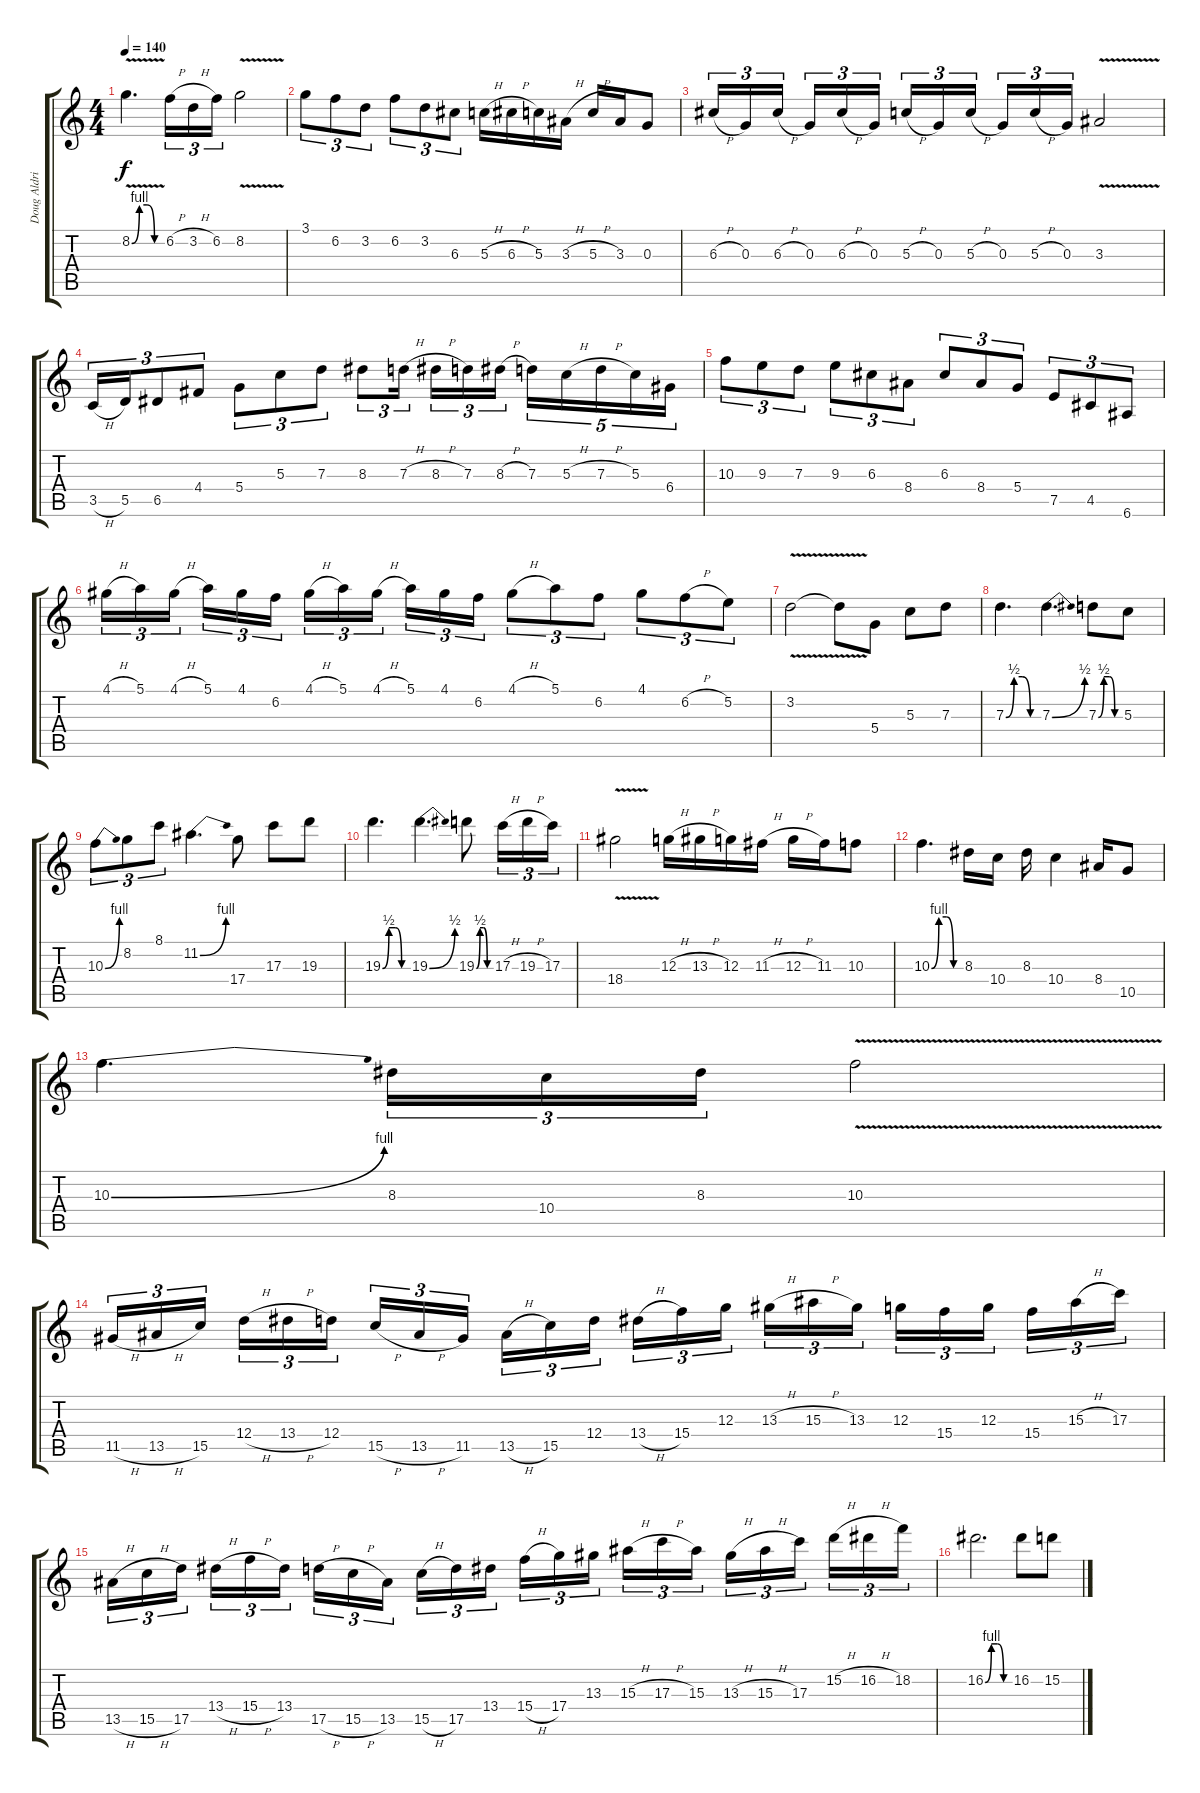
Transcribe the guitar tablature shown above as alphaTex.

\track ("Doug Aldrich II" "Doug Aldri") {instrument distortionguitar}
\staff {score tabs}
\tuning (E4 B3 G3 D3 A2 E2) {hide}
\ts (4 4)
\tempo 140
\clef g2
\ks c
8.2{be (custom 0 0 15 4 30 4 45 0 60 0) v}.4{d dy f} 6.2{h}.16{tu (3 2)} 3.2{h}.16{tu (3 2)} 6.2.16{tu (3 2)} 8.2{v}.2 |
3.1.8{tu (3 2)} 6.2.8{tu (3 2)} 3.2.8{tu (3 2)} 6.2.8{tu (3 2)} 3.2.8{tu (3 2)} 6.3.8{tu (3 2)} 5.3{h}.16 6.3{h}.16 5.3.16 3.3{h}.16 5.3{h}.16 3.3.16 0.3.8 |
6.3{h}.16{tu (3 2)} 0.3.16{tu (3 2)} 6.3{h}.16{tu (3 2)} 0.3.16{tu (3 2)} 6.3{h}.16{tu (3 2)} 0.3.16{tu (3 2)} 5.3{h}.16{tu (3 2)} 0.3.16{tu (3 2)} 5.3{h}.16{tu (3 2)} 0.3.16{tu (3 2)} 5.3{h}.16{tu (3 2)} 0.3.16{tu (3 2)} 3.3{v}.2 |
3.5{h}.16{tu (3 2)} 5.5.16{tu (3 2)} 6.5.8{tu (3 2)} 4.4.8{tu (3 2)} 5.4.8{tu (3 2)} 5.3.8{tu (3 2)} 7.3.8{tu (3 2)} 8.3.8{tu (3 2)} 7.3{h}.16{tu (3 2)} 8.3{h}.16{tu (3 2)} 7.3.16{tu (3 2)} 8.3{h}.16{tu (3 2)} 7.3.16{tu (5 4)} 5.3{h}.16{tu (5 4)} 7.3{h}.16{tu (5 4)} 5.3.16{tu (5 4)} 6.4.16{tu (5 4)} |
10.3.8{tu (3 2)} 9.3.8{tu (3 2)} 7.3.8{tu (3 2)} 9.3.8{tu (3 2)} 6.3.8{tu (3 2)} 8.4.8{tu (3 2)} 6.3.8{tu (3 2)} 8.4.8{tu (3 2)} 5.4.8{tu (3 2)} 7.5.8{tu (3 2)} 4.5.8{tu (3 2)} 6.6.8{tu (3 2)} |
4.1{h}.16{tu (3 2)} 5.1.16{tu (3 2)} 4.1{h}.16{tu (3 2)} 5.1.16{tu (3 2)} 4.1.16{tu (3 2)} 6.2.16{tu (3 2)} 4.1{h}.16{tu (3 2)} 5.1.16{tu (3 2)} 4.1{h}.16{tu (3 2)} 5.1.16{tu (3 2)} 4.1.16{tu (3 2)} 6.2.16{tu (3 2)} 4.1{h}.8{tu (3 2)} 5.1.8{tu (3 2)} 6.2.8{tu (3 2)} 4.1.8{tu (3 2)} 6.2{h}.8{tu (3 2)} 5.2.8{tu (3 2)} |
3.2{v}.2 3.2{t}.8 5.4.8 5.3.8 7.3.8 |
7.3{be (custom 0 0 15 2 30 2 45 0 60 0)}.4{d} 7.3{be (bend 0 0 60 2)}.4{d} 7.3{be (custom 0 0 15 2 30 2 45 0 60 0)}.8 5.3.8 |
10.3{be (bend 0 0 60 4)}.8{tu (3 2)} 8.2.8{tu (3 2)} 8.1.8{tu (3 2)} 11.2{be (bend 0 0 60 4)}.4{d} 17.4.8 17.3.8 19.3.8 |
19.3{be (custom 0 0 15 2 30 2 45 0 60 0)}.4{d} 19.3{be (bend 0 0 60 2)}.4{d} 19.3{be (custom 0 0 15 2 30 2 45 0 60 0)}.8 17.3{h}.16{tu (3 2)} 19.3{h}.16{tu (3 2)} 17.3.16{tu (3 2)} |
18.4{v}.2 12.3{h}.16 13.3{h}.16 12.3.16 11.3{h}.16 12.3{h}.16 11.3.16 10.3.8 |
10.3{be (custom 0 0 15 4 30 4 45 0 60 0)}.4{d} 8.3.16 10.4.16 8.3.16 10.4.4 8.4.16 10.5.8 |
10.3{be (bend 0 0 60 4)}.4{d} 8.3.16{tu (3 2)} 10.4.16{tu (3 2)} 8.3.16{tu (3 2)} 10.3{v}.2 |
11.5{h}.16{tu (3 2)} 13.5{h}.16{tu (3 2)} 15.5.16{tu (3 2)} 12.4{h}.16{tu (3 2)} 13.4{h}.16{tu (3 2)} 12.4.16{tu (3 2)} 15.5{h}.16{tu (3 2)} 13.5{h}.16{tu (3 2)} 11.5.16{tu (3 2)} 13.5{h}.16{tu (3 2)} 15.5.16{tu (3 2)} 12.4.16{tu (3 2)} 13.4{h}.16{tu (3 2)} 15.4.16{tu (3 2)} 12.3.16{tu (3 2)} 13.3{h}.16{tu (3 2)} 15.3{h}.16{tu (3 2)} 13.3.16{tu (3 2)} 12.3.16{tu (3 2)} 15.4.16{tu (3 2)} 12.3.16{tu (3 2)} 15.4.16{tu (3 2)} 15.3{h}.16{tu (3 2)} 17.3.16{tu (3 2)} |
13.5{h}.16{tu (3 2)} 15.5{h}.16{tu (3 2)} 17.5.16{tu (3 2)} 13.4{h}.16{tu (3 2)} 15.4{h}.16{tu (3 2)} 13.4.16{tu (3 2)} 17.5{h}.16{tu (3 2)} 15.5{h}.16{tu (3 2)} 13.5.16{tu (3 2)} 15.5{h}.16{tu (3 2)} 17.5.16{tu (3 2)} 13.4.16{tu (3 2)} 15.4{h}.16{tu (3 2)} 17.4.16{tu (3 2)} 13.3.16{tu (3 2)} 15.3{h}.16{tu (3 2)} 17.3{h}.16{tu (3 2)} 15.3.16{tu (3 2)} 13.3{h}.16{tu (3 2)} 15.3{h}.16{tu (3 2)} 17.3.16{tu (3 2)} 15.2{h}.16{tu (3 2)} 16.2{h}.16{tu (3 2)} 18.2.16{tu (3 2)} |
16.2{be (custom 0 0 15 4 30 4 45 0 60 0)}.2{d} 16.2.8 15.2.8
